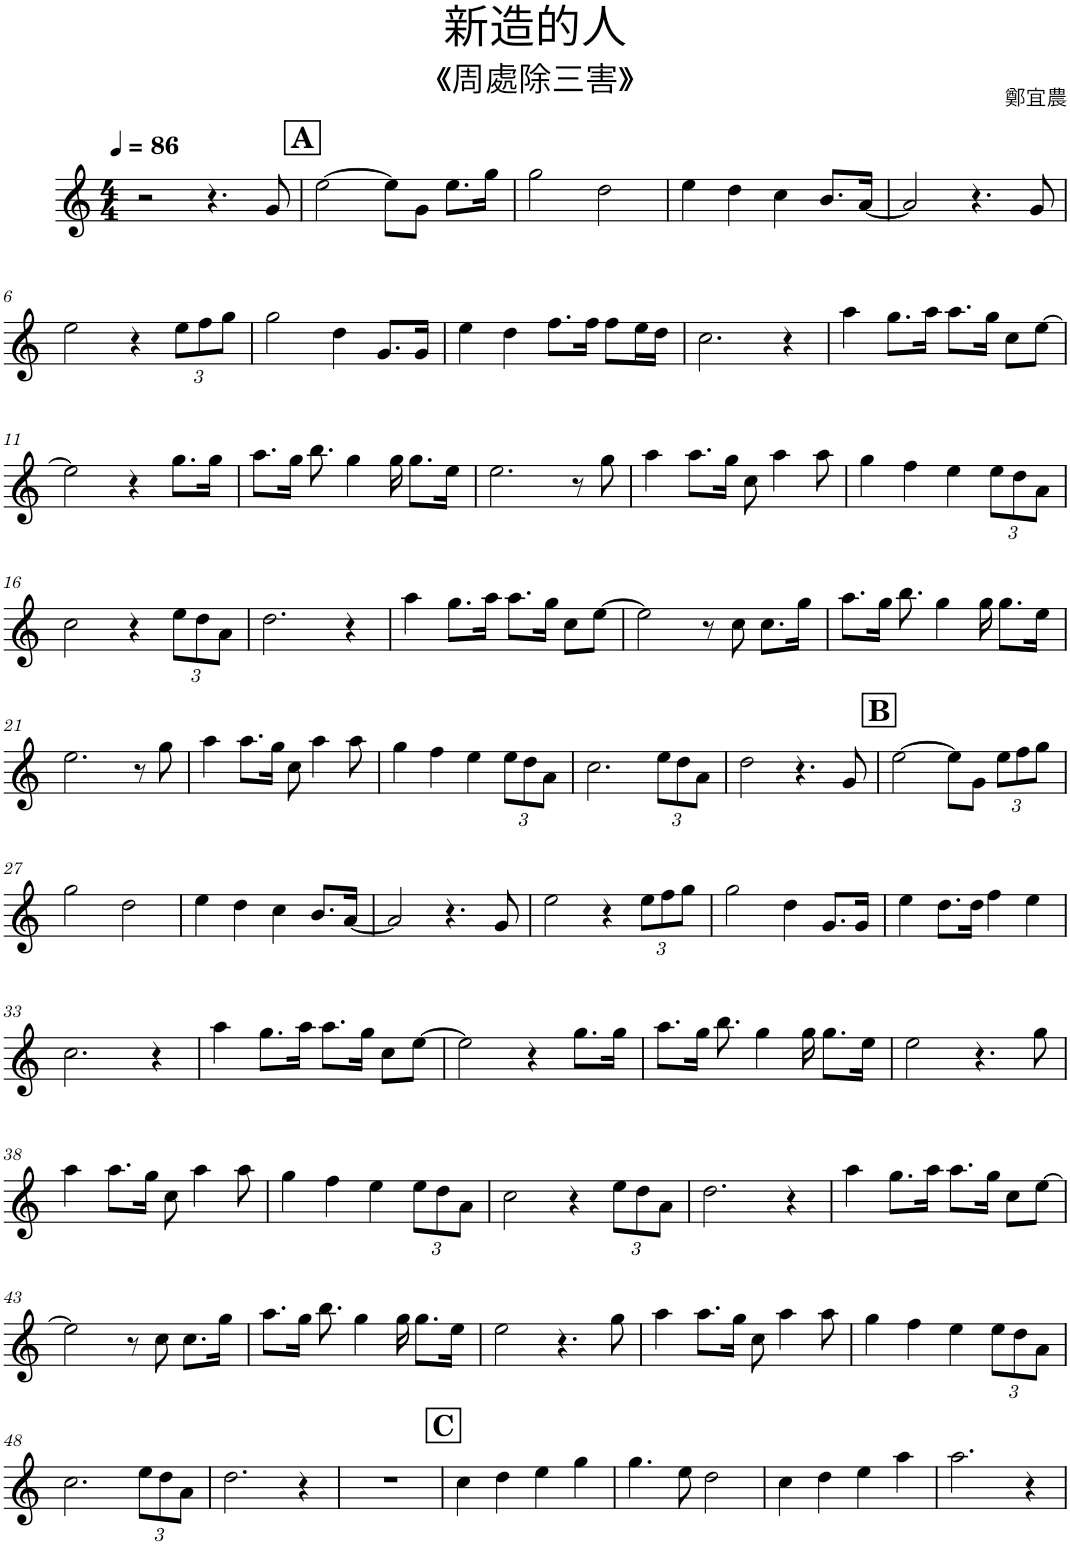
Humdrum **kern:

**kern
*part1
*staff1
*I"Piano
*I'Pno.
*clefG2
*k[]
*M4/4
*MM86
=1
2r
4.r
8g/
!!LO:REH:place=s1:a:B:cj:fs=14:t=A
=2
[2ee\
8ee\L]
8g\J
8.ee\L
16gg\Jk
=3
2gg\
2dd\
=4
4ee\
4dd\
4cc\
8.b/L
[16a/Jk
=5
2a/]
4.r
8g/
!!LO:LB:g=z
=6
2ee\
4r
*Xbrackettup
12ee\L
12ff\
12gg\J
=7
2gg\
4dd\
8.g/L
16g/Jk
=8
4ee\
4dd\
8.ff\L
16ff\Jk
8ff\L
16ee\L
16dd\JJ
=9
2.cc\
4r
=10
4aa\
8.gg\L
16aa\Jk
8.aa\L
16gg\Jk
8cc\L
[8ee\J
!!LO:LB:g=z
=11
2ee\]
4r
8.gg\L
16gg\Jk
=12
8.aa\L
16gg\Jk
8.bb\
4gg\
16gg\
8.gg\L
16ee\Jk
=13
2.ee\
8r
8gg\
=14
4aa\
8.aa\L
16gg\Jk
8cc\
4aa\
8aa\
=15
4gg\
4ff\
4ee\
12ee\L
12dd\
12a\J
!!LO:LB:g=z
=16
2cc\
4r
12ee\L
12dd\
12a\J
=17
2.dd\
4r
=18
4aa\
8.gg\L
16aa\Jk
8.aa\L
16gg\Jk
8cc\L
[8ee\J
=19
2ee\]
8r
8cc\
8.cc\L
16gg\Jk
=20
8.aa\L
16gg\Jk
8.bb\
4gg\
16gg\
8.gg\L
16ee\Jk
!!LO:LB:g=z
=21
2.ee\
8r
8gg\
=22
4aa\
8.aa\L
16gg\Jk
8cc\
4aa\
8aa\
=23
4gg\
4ff\
4ee\
12ee\L
12dd\
12a\J
=24
2.cc\
12ee\L
12dd\
12a\J
=25
2dd\
4.r
8g/
!!LO:REH:place=s1:a:B:cj:fs=14:t=B
=26
[2ee\
8ee\L]
8g\J
12ee\L
12ff\
12gg\J
!!LO:LB:g=z
=27
2gg\
2dd\
=28
4ee\
4dd\
4cc\
8.b/L
[16a/Jk
=29
2a/]
4.r
8g/
=30
2ee\
4r
12ee\L
12ff\
12gg\J
=31
2gg\
4dd\
8.g/L
16g/Jk
=32
4ee\
8.dd\L
16dd\Jk
4ff\
4ee\
!!LO:LB:g=z
=33
2.cc\
4r
=34
4aa\
8.gg\L
16aa\Jk
8.aa\L
16gg\Jk
8cc\L
[8ee\J
=35
2ee\]
4r
8.gg\L
16gg\Jk
=36
8.aa\L
16gg\Jk
8.bb\
4gg\
16gg\
8.gg\L
16ee\Jk
=37
2ee\
4.r
8gg\
!!LO:LB:g=z
=38
4aa\
8.aa\L
16gg\Jk
8cc\
4aa\
8aa\
=39
4gg\
4ff\
4ee\
12ee\L
12dd\
12a\J
=40
2cc\
4r
12ee\L
12dd\
12a\J
=41
2.dd\
4r
=42
4aa\
8.gg\L
16aa\Jk
8.aa\L
16gg\Jk
8cc\L
[8ee\J
!!LO:LB:g=z
=43
2ee\]
8r
8cc\
8.cc\L
16gg\Jk
=44
8.aa\L
16gg\Jk
8.bb\
4gg\
16gg\
8.gg\L
16ee\Jk
=45
2ee\
4.r
8gg\
=46
4aa\
8.aa\L
16gg\Jk
8cc\
4aa\
8aa\
=47
4gg\
4ff\
4ee\
12ee\L
12dd\
12a\J
!!LO:LB:g=z
=48
2.cc\
12ee\L
12dd\
12a\J
=49
2.dd\
4r
=50
1r
!!LO:REH:place=s1:a:B:cj:fs=14:t=C
=51
4cc\
4dd\
4ee\
4gg\
=52
4.gg\
8ee\
2dd\
=53
4cc\
4dd\
4ee\
4aa\
=54
2.aa\
4r
=
*-
